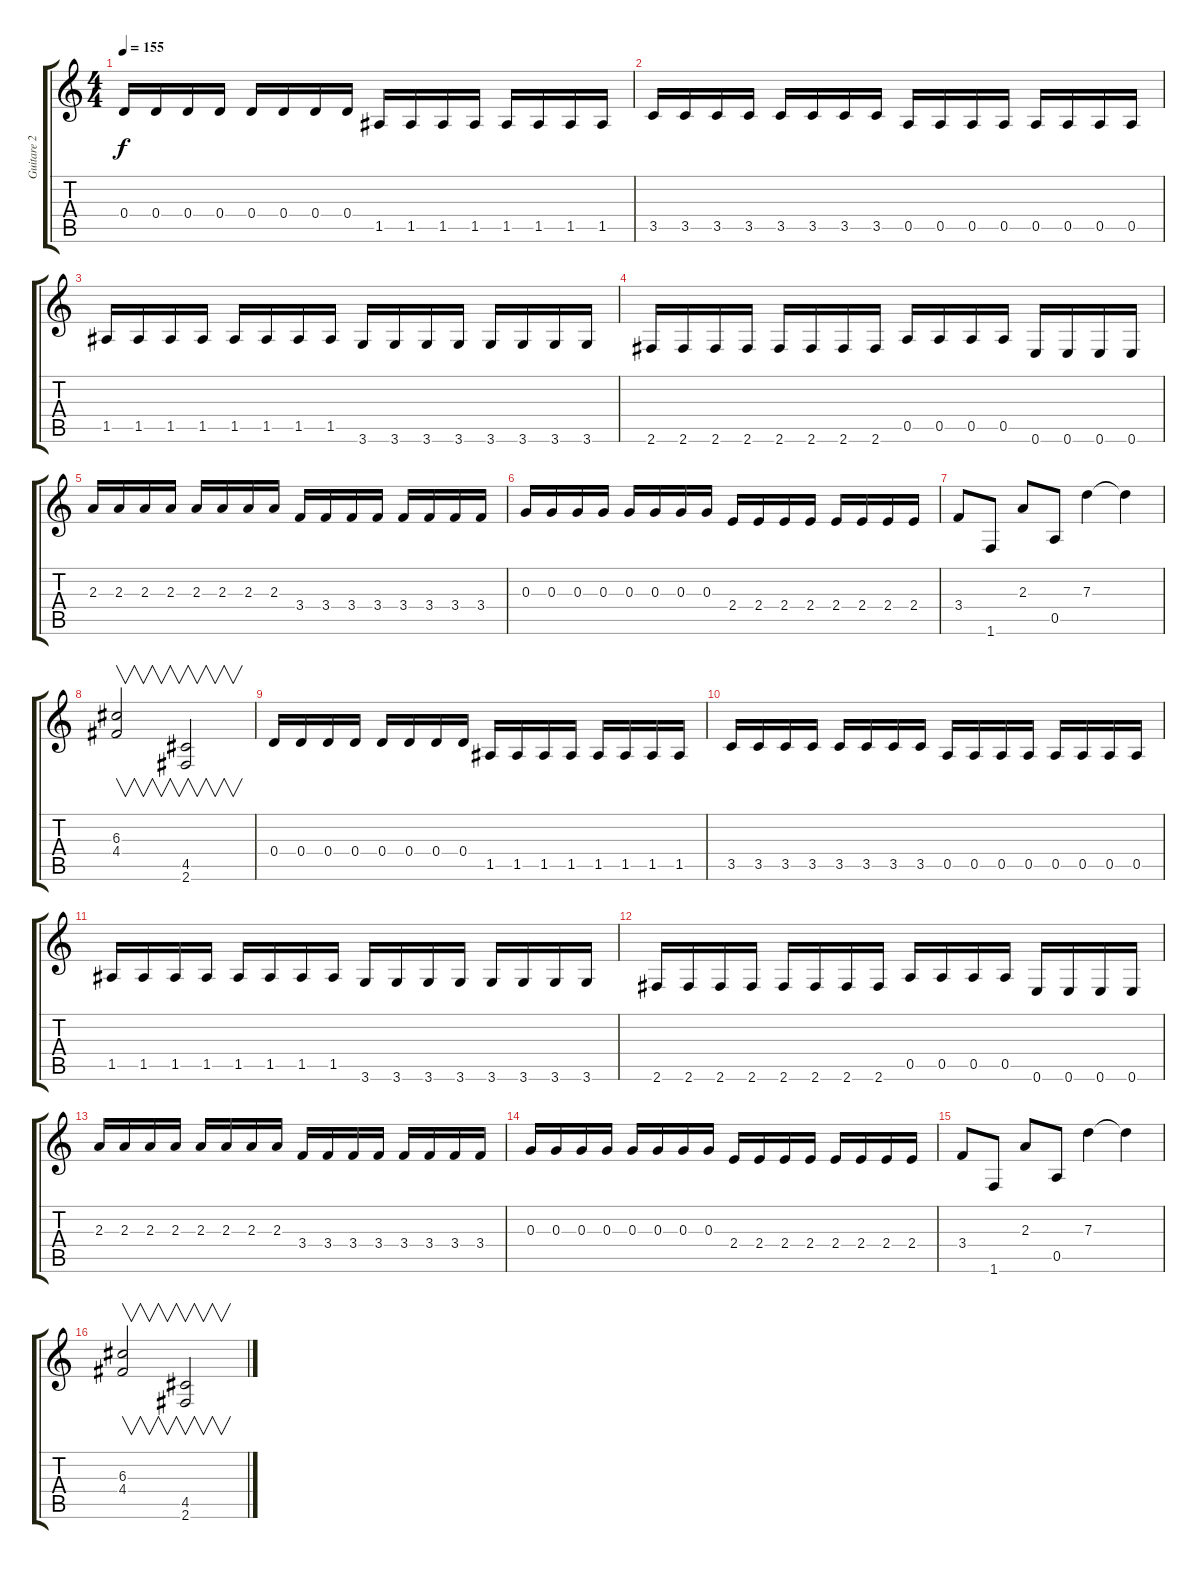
\track ("Guitare 2" "Guitare 2") {instrument distortionguitar}
\staff {score tabs}
\tuning (E4 B3 G3 D3 A2 E2) {hide}
\ts (4 4)
\tempo 155
\clef g2
\ks c
0.4.16{dy f} 0.4.16 0.4.16 0.4.16 0.4.16 0.4.16 0.4.16 0.4.16 1.5.16 1.5.16 1.5.16 1.5.16 1.5.16 1.5.16 1.5.16 1.5.16 |
3.5.16 3.5.16 3.5.16 3.5.16 3.5.16 3.5.16 3.5.16 3.5.16 0.5.16 0.5.16 0.5.16 0.5.16 0.5.16 0.5.16 0.5.16 0.5.16 |
1.5.16 1.5.16 1.5.16 1.5.16 1.5.16 1.5.16 1.5.16 1.5.16 3.6.16 3.6.16 3.6.16 3.6.16 3.6.16 3.6.16 3.6.16 3.6.16 |
2.6.16 2.6.16 2.6.16 2.6.16 2.6.16 2.6.16 2.6.16 2.6.16 0.5.16 0.5.16 0.5.16 0.5.16 0.6.16 0.6.16 0.6.16 0.6.16 |
2.3.16 2.3.16 2.3.16 2.3.16 2.3.16 2.3.16 2.3.16 2.3.16 3.4.16 3.4.16 3.4.16 3.4.16 3.4.16 3.4.16 3.4.16 3.4.16 |
0.3.16 0.3.16 0.3.16 0.3.16 0.3.16 0.3.16 0.3.16 0.3.16 2.4.16 2.4.16 2.4.16 2.4.16 2.4.16 2.4.16 2.4.16 2.4.16 |
3.4.8 1.6.8 2.3.8 0.5.8 7.3.4 7.3{t}.4 |
(6.3 4.4).2{v} (4.5 2.6).2{v} |
0.4.16 0.4.16 0.4.16 0.4.16 0.4.16 0.4.16 0.4.16 0.4.16 1.5.16 1.5.16 1.5.16 1.5.16 1.5.16 1.5.16 1.5.16 1.5.16 |
3.5.16 3.5.16 3.5.16 3.5.16 3.5.16 3.5.16 3.5.16 3.5.16 0.5.16 0.5.16 0.5.16 0.5.16 0.5.16 0.5.16 0.5.16 0.5.16 |
1.5.16 1.5.16 1.5.16 1.5.16 1.5.16 1.5.16 1.5.16 1.5.16 3.6.16 3.6.16 3.6.16 3.6.16 3.6.16 3.6.16 3.6.16 3.6.16 |
2.6.16 2.6.16 2.6.16 2.6.16 2.6.16 2.6.16 2.6.16 2.6.16 0.5.16 0.5.16 0.5.16 0.5.16 0.6.16 0.6.16 0.6.16 0.6.16 |
2.3.16 2.3.16 2.3.16 2.3.16 2.3.16 2.3.16 2.3.16 2.3.16 3.4.16 3.4.16 3.4.16 3.4.16 3.4.16 3.4.16 3.4.16 3.4.16 |
0.3.16 0.3.16 0.3.16 0.3.16 0.3.16 0.3.16 0.3.16 0.3.16 2.4.16 2.4.16 2.4.16 2.4.16 2.4.16 2.4.16 2.4.16 2.4.16 |
3.4.8 1.6.8 2.3.8 0.5.8 7.3.4 7.3{t}.4 |
(6.3 4.4).2{v} (4.5 2.6).2{v}
